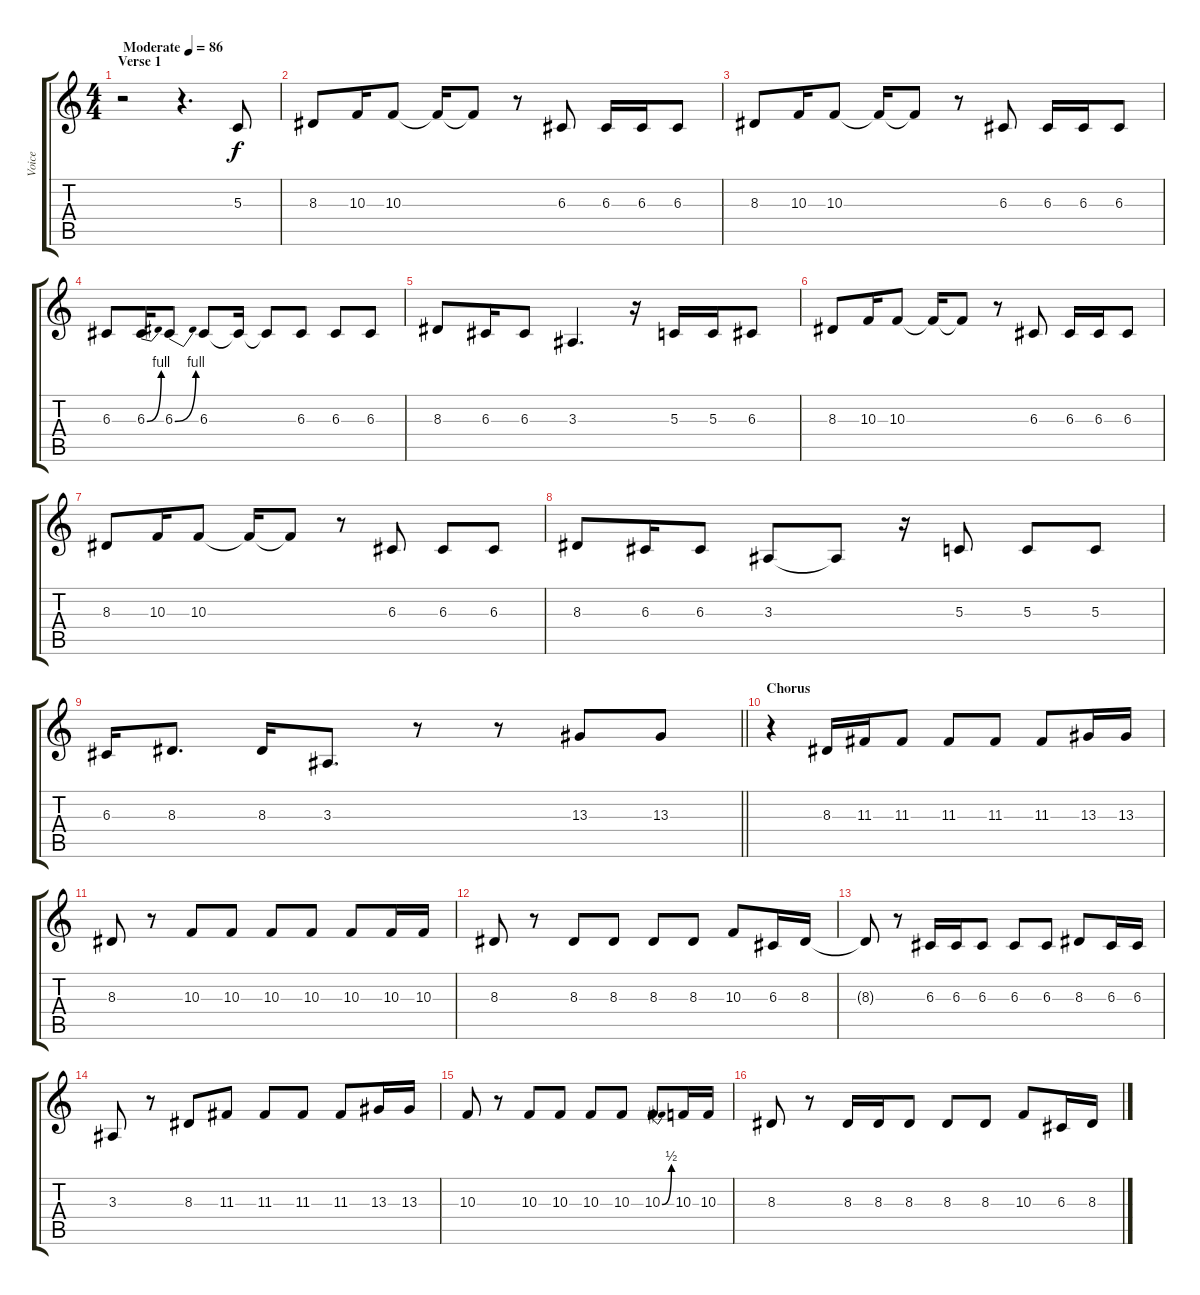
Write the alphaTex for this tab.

\track ("Voice" "Voice") {instrument oboe}
\staff {score tabs}
\tuning (E4 B3 G3 D3 A2 E2) {hide}
\ts (4 4)
\section ("" "Verse 1")
\tempo (86 "Moderate")
\clef g2
\ks c
r.2{dy f instrument oboe} r.4{d} 5.3.8 |
8.3.8 10.3.16 10.3.8 10.3{t}.16 10.3{t}.8 r.8 6.3.8 6.3.16 6.3.16 6.3.8 |
8.3.8 10.3.16 10.3.8 10.3{t}.16 10.3{t}.8 r.8 6.3.8 6.3.16 6.3.16 6.3.8 |
6.3.8 6.3{be (bend 0 0 60 4)}.16 6.3{be (bend 0 0 60 4)}.8 6.3.8 6.3{t}.16 6.3{t}.8 6.3.8 6.3.8 6.3.8 |
8.3.8 6.3.16 6.3.8 3.3.4{d} r.16 5.3.16 5.3.16 6.3.8 |
8.3.8 10.3.16 10.3.8 10.3{t}.16 10.3{t}.8 r.8 6.3.8 6.3.16 6.3.16 6.3.8 |
8.3.8 10.3.16 10.3.8 10.3{t}.16 10.3{t}.8 r.8 6.3.8 6.3.8 6.3.8 |
8.3.8 6.3.16 6.3.8 3.3.8 3.3{t}.8 r.16 5.3.8 5.3.8 5.3.8 |
\barLineRight lightlight
6.3.16 8.3.8{d} 8.3.16 3.3.8{d} r.8 r.8 13.3.8 13.3.8 |
\section ("" "Chorus")
r.4 8.3.16 11.3.16 11.3.8 11.3.8 11.3.8 11.3.8 13.3.16 13.3.16 |
8.3.8 r.8 10.3.8 10.3.8 10.3.8 10.3.8 10.3.8 10.3.16 10.3.16 |
8.3.8 r.8 8.3.8 8.3.8 8.3.8 8.3.8 10.3.8 6.3.16 8.3.16 |
8.3{t}.8 r.8 6.3.16 6.3.16 6.3.8 6.3.8 6.3.8 8.3.8 6.3.16 6.3.16 |
3.3.8 r.8 8.3.8 11.3.8 11.3.8 11.3.8 11.3.8 13.3.16 13.3.16 |
10.3.8 r.8 10.3.8 10.3.8 10.3.8 10.3.8 10.3{be (bend 0 0 60 2)}.8 10.3.16 10.3.16 |
8.3.8 r.8 8.3.16 8.3.16 8.3.8 8.3.8 8.3.8 10.3.8 6.3.16 8.3.16
